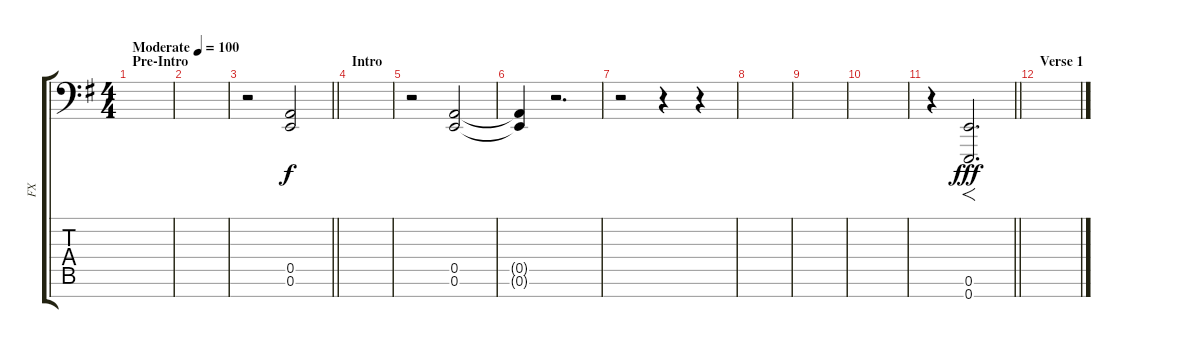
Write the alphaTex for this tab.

\track ("FX" "FX") {instrument reversecymbal}
\staff {score tabs}
\tuning (E4 B3 G3 D3 A2 E2 E1) {hide}
\ts (4 4)
\section ("" "Pre-Intro")
\tempo (100 "Moderate")
\clef f4
\ks eminor
|
|
\barLineRight lightlight
r.2 (0.5 0.6).2 |
\section ("" "Intro")
|
r.2 (0.5 0.6).2 |
(0.5{t} 0.6{t}).4{dy f} r.2{d} |
r.2 r.4 r.4 |
|
|
|
\barLineRight lightlight
r.4 (0.6 0.7).2{f d dy fff instrument brightacousticpiano} |
\section ("" "Verse 1")
